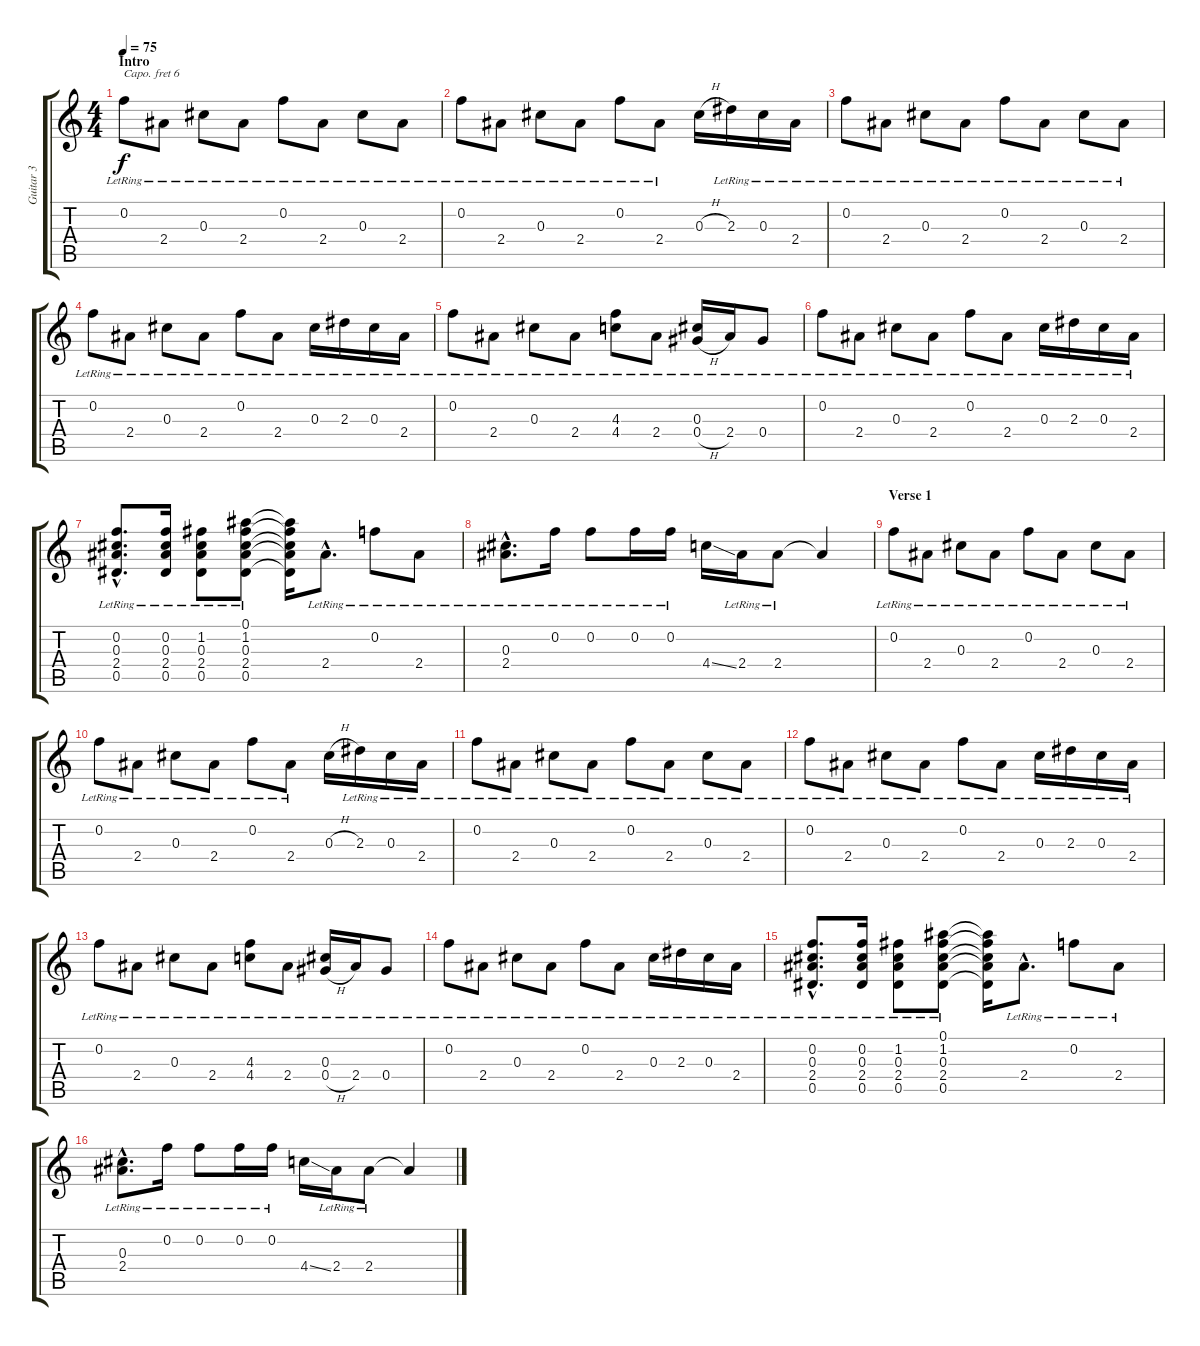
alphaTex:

\track ("Guitar 3" "Guitar 3") {instrument acousticguitarsteel}
\staff {score tabs}
\capo 6
\tuning (E4 B3 G3 D3 A2 E2) {hide}
\ts (4 4)
\section ("" "Intro")
\tempo 75
\clef g2
\ks c
0.2{lr}.8{dy f instrument acousticguitarsteel} 2.4{lr}.8 0.3{lr}.8 2.4{lr}.8 0.2{lr}.8 2.4{lr}.8 0.3{lr}.8 2.4{lr}.8 |
0.2{lr}.8 2.4{lr}.8 0.3{lr}.8 2.4{lr}.8 0.2{lr}.8 2.4{lr}.8 0.3{h}.16 2.3{lr}.16 0.3{lr}.16 2.4{lr}.16 |
0.2{lr}.8 2.4{lr}.8 0.3{lr}.8 2.4{lr}.8 0.2{lr}.8 2.4{lr}.8 0.3{lr}.8 2.4{lr}.8 |
0.2{lr}.8 2.4{lr}.8 0.3{lr}.8 2.4{lr}.8 0.2{lr}.8 2.4{lr}.8 0.3{lr}.16 2.3{lr}.16 0.3{lr}.16 2.4{lr}.16 |
0.2{lr}.8 2.4{lr}.8 0.3{lr}.8 2.4{lr}.8 (4.3{lr} 4.4{lr}).8 2.4{lr}.8 (0.3{lr} 0.4{h}).16 2.4{lr}.16 0.4{lr}.8 |
0.2{lr}.8 2.4{lr}.8 0.3{lr}.8 2.4{lr}.8 0.2{lr}.8 2.4{lr}.8 0.3{lr}.16 2.3{lr}.16 0.3{lr}.16 2.4{lr}.16 |
(0.2{hac lr} 0.3{hac lr} 2.4{hac lr} 0.5{hac lr}).8{d} (0.2{lr} 0.3{lr} 2.4{lr} 0.5{lr}).16 (1.2{lr} 0.3{lr} 2.4{lr} 0.5{lr}).8 (0.1{lr} 1.2{lr} 0.3{lr} 2.4{lr} 0.5{lr}).8 (0.1{t} 1.2{t} 0.3{t} 2.4{t} 0.5{t}).16 2.4{hac lr}.8{d} 0.2{lr}.8 2.4{lr}.8 |
(0.3{hac lr} 2.4{hac lr}).8{d} 0.2{lr}.16 0.2{lr}.8 0.2{lr}.16 0.2{lr}.16 4.4{ss}.16 2.4{lr}.16 2.4{lr}.8 2.4{t}.4 |
\section ("" "Verse 1")
0.2{lr}.8 2.4{lr}.8 0.3{lr}.8 2.4{lr}.8 0.2{lr}.8 2.4{lr}.8 0.3{lr}.8 2.4{lr}.8 |
0.2{lr}.8 2.4{lr}.8 0.3{lr}.8 2.4{lr}.8 0.2{lr}.8 2.4{lr}.8 0.3{h}.16 2.3{lr}.16 0.3{lr}.16 2.4{lr}.16 |
0.2{lr}.8 2.4{lr}.8 0.3{lr}.8 2.4{lr}.8 0.2{lr}.8 2.4{lr}.8 0.3{lr}.8 2.4{lr}.8 |
0.2{lr}.8 2.4{lr}.8 0.3{lr}.8 2.4{lr}.8 0.2{lr}.8 2.4{lr}.8 0.3{lr}.16 2.3{lr}.16 0.3{lr}.16 2.4{lr}.16 |
0.2{lr}.8 2.4{lr}.8 0.3{lr}.8 2.4{lr}.8 (4.3{lr} 4.4{lr}).8 2.4{lr}.8 (0.3{lr} 0.4{h}).16 2.4{lr}.16 0.4{lr}.8 |
0.2{lr}.8 2.4{lr}.8 0.3{lr}.8 2.4{lr}.8 0.2{lr}.8 2.4{lr}.8 0.3{lr}.16 2.3{lr}.16 0.3{lr}.16 2.4{lr}.16 |
(0.2{hac lr} 0.3{hac lr} 2.4{hac lr} 0.5{hac lr}).8{d} (0.2{lr} 0.3{lr} 2.4{lr} 0.5{lr}).16 (1.2{lr} 0.3{lr} 2.4{lr} 0.5{lr}).8 (0.1{lr} 1.2{lr} 0.3{lr} 2.4{lr} 0.5{lr}).8 (0.1{t} 1.2{t} 0.3{t} 2.4{t} 0.5{t}).16 2.4{hac lr}.8{d} 0.2{lr}.8 2.4{lr}.8 |
(0.3{hac lr} 2.4{hac lr}).8{d} 0.2{lr}.16 0.2{lr}.8 0.2{lr}.16 0.2{lr}.16 4.4{ss}.16 2.4{lr}.16 2.4{lr}.8 2.4{t}.4
